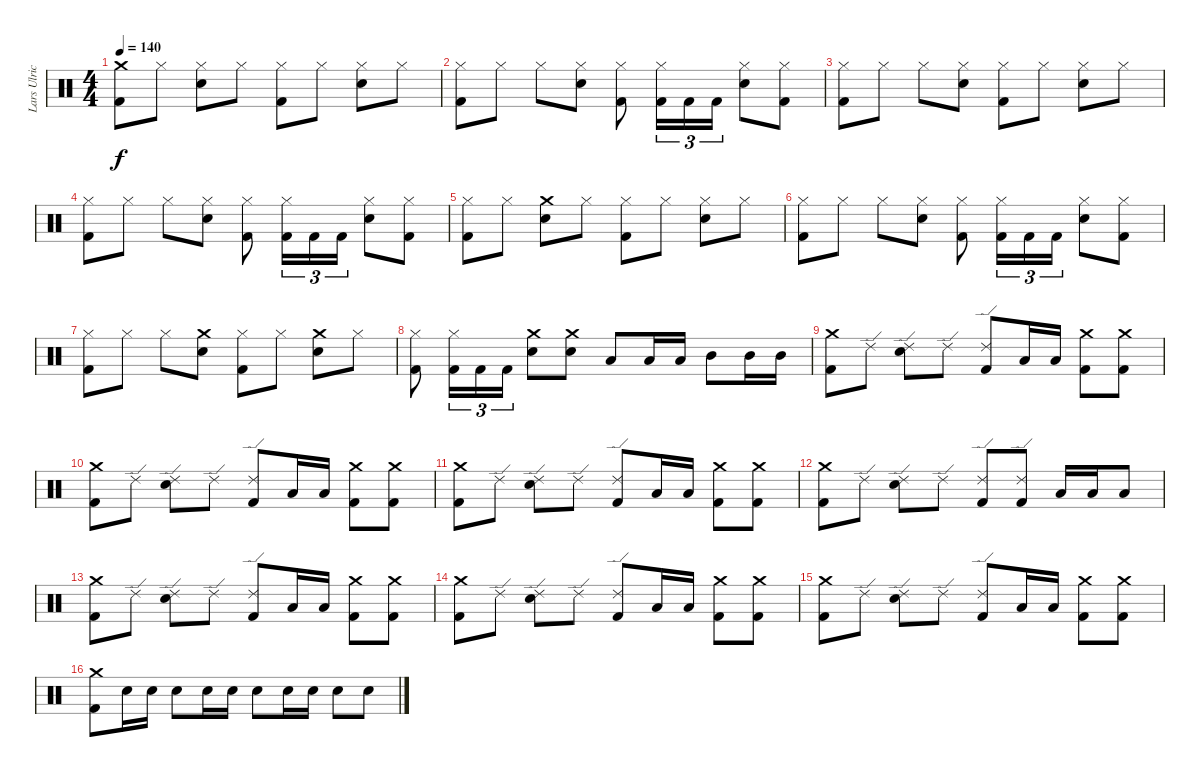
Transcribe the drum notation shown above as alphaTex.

\track ("Lars Ulrich" "Lars Ulric") {instrument percussion}
\staff {score}
\articulation defaults
\ts (4 4)
\tempo 140
\clef neutral
\ks c
("Kick (hit) 2" "Crash medium (hit)").8{dy f} "Hi-Hat (closed)".8 ("Snare (hit) 2" "Hi-Hat (closed)").8 "Hi-Hat (closed)".8 ("Kick (hit) 2" "Hi-Hat (closed)").8 "Hi-Hat (closed)".8 ("Snare (hit) 2" "Hi-Hat (closed)").8 "Hi-Hat (closed)".8 |
("Kick (hit) 2" "Hi-Hat (closed)").8 "Hi-Hat (closed)".8 "Hi-Hat (closed)".8 ("Snare (hit) 2" "Hi-Hat (closed)").8 ("Kick (hit) 2" "Hi-Hat (closed)").8 ("Kick (hit) 2" "Hi-Hat (closed)").16{tu (3 2)} "Kick (hit) 2".16{tu (3 2)} "Kick (hit) 2".16{tu (3 2)} ("Snare (hit) 2" "Hi-Hat (closed)").8 ("Kick (hit) 2" "Hi-Hat (closed)").8 |
("Hi-Hat (closed)" "Kick (hit) 2").8 "Hi-Hat (closed)".8 "Hi-Hat (closed)".8 ("Snare (hit) 2" "Hi-Hat (closed)").8 ("Hi-Hat (closed)" "Kick (hit) 2").8 "Hi-Hat (closed)".8 ("Snare (hit) 2" "Hi-Hat (closed)").8 "Hi-Hat (closed)".8 |
("Kick (hit) 2" "Hi-Hat (closed)").8 "Hi-Hat (closed)".8 "Hi-Hat (closed)".8 ("Snare (hit) 2" "Hi-Hat (closed)").8 ("Kick (hit) 2" "Hi-Hat (closed)").8 ("Kick (hit) 2" "Hi-Hat (closed)").16{tu (3 2)} "Kick (hit) 2".16{tu (3 2)} "Kick (hit) 2".16{tu (3 2)} ("Snare (hit) 2" "Hi-Hat (closed)").8 ("Kick (hit) 2" "Hi-Hat (closed)").8 |
("Hi-Hat (closed)" "Kick (hit) 2").8 "Hi-Hat (closed)".8 ("Crash medium (hit)" "Snare (hit) 2").8 "Hi-Hat (closed)".8 ("Hi-Hat (closed)" "Kick (hit) 2").8 "Hi-Hat (closed)".8 ("Snare (hit) 2" "Hi-Hat (closed)").8 "Hi-Hat (closed)".8 |
("Kick (hit) 2" "Hi-Hat (closed)").8 "Hi-Hat (closed)".8 "Hi-Hat (closed)".8 ("Snare (hit) 2" "Hi-Hat (closed)").8 ("Kick (hit) 2" "Hi-Hat (closed)").8 ("Kick (hit) 2" "Hi-Hat (closed)").16{tu (3 2)} "Kick (hit) 2".16{tu (3 2)} "Kick (hit) 2".16{tu (3 2)} ("Snare (hit) 2" "Hi-Hat (closed)").8 ("Kick (hit) 2" "Hi-Hat (closed)").8 |
("Kick (hit) 2" "Hi-Hat (closed)").8 "Hi-Hat (closed)".8 "Hi-Hat (closed)".8 ("Crash medium (hit)" "Snare (hit) 2").8 ("Kick (hit) 2" "Hi-Hat (closed)").8 "Hi-Hat (closed)".8 ("Crash medium (hit)" "Snare (hit) 2").8 "Hi-Hat (closed)".8 |
("Hi-Hat (closed)" "Kick (hit) 2").8 ("Hi-Hat (closed)" "Kick (hit) 2").16{tu (3 2)} "Kick (hit) 2".16{tu (3 2)} "Kick (hit) 2".16{tu (3 2)} ("Snare (hit) 2" "Crash medium (hit)").8 ("Snare (hit) 2" "Crash medium (hit)").8 "Low Tom (hit)".8 "Low Tom (hit)".16 "Low Tom (hit)".16 "Mid Tom (hit)".8 "Mid Tom (hit)".16 "Mid Tom (hit)".16 |
("Crash medium (hit)" "Kick (hit) 2").8 "Ride (edge) 2".8 ("Snare (hit) 2" "Ride (edge) 2").8 "Ride (edge) 2".8 ("Ride (edge) 2" "Kick (hit) 2").8 "Low Tom (hit)".16 "Low Tom (hit)".16 ("Crash medium (hit)" "Kick (hit) 2").8 ("Crash medium (hit)" "Kick (hit) 2").8 |
("Crash medium (hit)" "Kick (hit) 2").8 "Ride (edge) 2".8 ("Snare (hit) 2" "Ride (edge) 2").8 "Ride (edge) 2".8 ("Ride (edge) 2" "Kick (hit) 2").8 "Low Tom (hit)".16 "Low Tom (hit)".16 ("Crash medium (hit)" "Kick (hit) 2").8 ("Crash medium (hit)" "Kick (hit) 2").8 |
("Crash medium (hit)" "Kick (hit) 2").8 "Ride (edge) 2".8 ("Snare (hit) 2" "Ride (edge) 2").8 "Ride (edge) 2".8 ("Ride (edge) 2" "Kick (hit) 2").8 "Low Tom (hit)".16 "Low Tom (hit)".16 ("Crash medium (hit)" "Kick (hit) 2").8 ("Crash medium (hit)" "Kick (hit) 2").8 |
("Crash medium (hit)" "Kick (hit) 2").8 "Ride (edge) 2".8 ("Snare (hit) 2" "Ride (edge) 2").8 "Ride (edge) 2".8 ("Kick (hit) 2" "Ride (edge) 2").8 ("Ride (edge) 2" "Kick (hit) 2").8 "Low Tom (hit)".16 "Low Tom (hit)".16 "Low Tom (hit)".8 |
("Crash medium (hit)" "Kick (hit) 2").8 "Ride (edge) 2".8 ("Snare (hit) 2" "Ride (edge) 2").8 "Ride (edge) 2".8 ("Ride (edge) 2" "Kick (hit) 2").8 "Low Tom (hit)".16 "Low Tom (hit)".16 ("Crash medium (hit)" "Kick (hit) 2").8 ("Crash medium (hit)" "Kick (hit) 2").8 |
("Crash medium (hit)" "Kick (hit) 2").8 "Ride (edge) 2".8 ("Snare (hit) 2" "Ride (edge) 2").8 "Ride (edge) 2".8 ("Ride (edge) 2" "Kick (hit) 2").8 "Low Tom (hit)".16 "Low Tom (hit)".16 ("Crash medium (hit)" "Kick (hit) 2").8 ("Crash medium (hit)" "Kick (hit) 2").8 |
("Crash medium (hit)" "Kick (hit) 2").8 "Ride (edge) 2".8 ("Snare (hit) 2" "Ride (edge) 2").8 "Ride (edge) 2".8 ("Ride (edge) 2" "Kick (hit) 2").8 "Low Tom (hit)".16 "Low Tom (hit)".16 ("Crash medium (hit)" "Kick (hit) 2").8 ("Crash medium (hit)" "Kick (hit) 2").8 |
("Kick (hit) 2" "Crash medium (hit)").8 "Snare (hit) 2".16 "Snare (hit) 2".16 "Snare (hit) 2".8 "Snare (hit) 2".16 "Snare (hit) 2".16 "Snare (hit) 2".8 "Snare (hit) 2".16 "Snare (hit) 2".16 "Snare (hit) 2".8 "Snare (hit) 2".8
